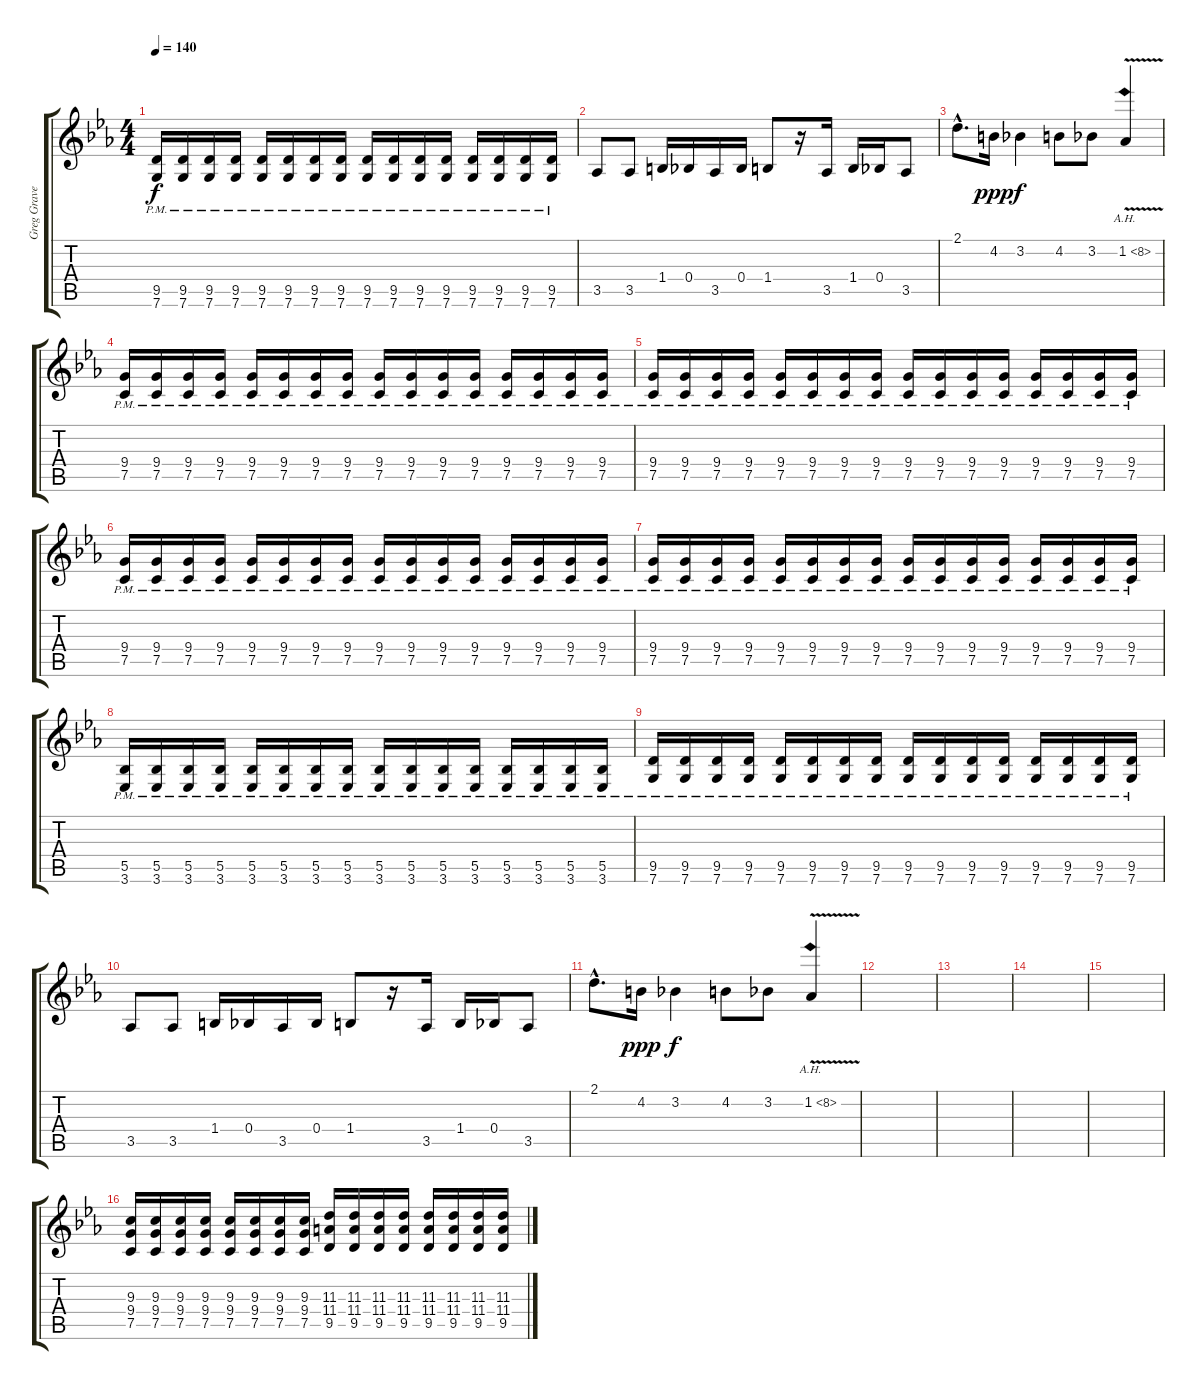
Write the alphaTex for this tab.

\track ("Greg Gravedigger (Guitar 2)" "Greg Grave") {instrument overdrivenguitar}
\staff {score tabs}
\tuning (C4 G3 Eb3 Bb2 F2 C2) {hide}
\ts (4 4)
\tempo 140
\clef g2
\ks eb
(9.5{pm} 7.6{pm}).16{dy f} (9.5{pm} 7.6{pm}).16 (9.5{pm} 7.6{pm}).16 (9.5{pm} 7.6{pm}).16 (9.5{pm} 7.6{pm}).16 (9.5{pm} 7.6{pm}).16 (9.5{pm} 7.6{pm}).16 (9.5{pm} 7.6{pm}).16 (9.5{pm} 7.6{pm}).16 (9.5{pm} 7.6{pm}).16 (9.5{pm} 7.6{pm}).16 (9.5{pm} 7.6{pm}).16 (9.5{pm} 7.6{pm}).16 (9.5{pm} 7.6{pm}).16 (9.5{pm} 7.6{pm}).16 (9.5{pm} 7.6{pm}).16 |
3.5.8 3.5.8 1.4.16 0.4.16 3.5.16 0.4.16 1.4.8 r.16 3.5.16 1.4.16 0.4.16 3.5.8 |
2.1{hac}.8{d} 4.2.16{dy ppp} 3.2.4{dy f} 4.2.8 3.2.8 1.2{ah 7 v}.4 |
(9.4{pm} 7.5{pm}).16 (9.4{pm} 7.5{pm}).16 (9.4{pm} 7.5{pm}).16 (9.4{pm} 7.5{pm}).16 (9.4{pm} 7.5{pm}).16 (9.4{pm} 7.5{pm}).16 (9.4{pm} 7.5{pm}).16 (9.4{pm} 7.5{pm}).16 (9.4{pm} 7.5{pm}).16 (9.4{pm} 7.5{pm}).16 (9.4{pm} 7.5{pm}).16 (9.4{pm} 7.5{pm}).16 (9.4{pm} 7.5{pm}).16 (9.4{pm} 7.5{pm}).16 (9.4{pm} 7.5{pm}).16 (9.4{pm} 7.5{pm}).16 |
(9.4{pm} 7.5{pm}).16 (9.4{pm} 7.5{pm}).16 (9.4{pm} 7.5{pm}).16 (9.4{pm} 7.5{pm}).16 (9.4{pm} 7.5{pm}).16 (9.4{pm} 7.5{pm}).16 (9.4{pm} 7.5{pm}).16 (9.4{pm} 7.5{pm}).16 (9.4{pm} 7.5{pm}).16 (9.4{pm} 7.5{pm}).16 (9.4{pm} 7.5{pm}).16 (9.4{pm} 7.5{pm}).16 (9.4{pm} 7.5{pm}).16 (9.4{pm} 7.5{pm}).16 (9.4{pm} 7.5{pm}).16 (9.4{pm} 7.5{pm}).16 |
(9.4{pm} 7.5{pm}).16 (9.4{pm} 7.5{pm}).16 (9.4{pm} 7.5{pm}).16 (9.4{pm} 7.5{pm}).16 (9.4{pm} 7.5{pm}).16 (9.4{pm} 7.5{pm}).16 (9.4{pm} 7.5{pm}).16 (9.4{pm} 7.5{pm}).16 (9.4{pm} 7.5{pm}).16 (9.4{pm} 7.5{pm}).16 (9.4{pm} 7.5{pm}).16 (9.4{pm} 7.5{pm}).16 (9.4{pm} 7.5{pm}).16 (9.4{pm} 7.5{pm}).16 (9.4{pm} 7.5{pm}).16 (9.4{pm} 7.5{pm}).16 |
(9.4{pm} 7.5{pm}).16 (9.4{pm} 7.5{pm}).16 (9.4{pm} 7.5{pm}).16 (9.4{pm} 7.5{pm}).16 (9.4{pm} 7.5{pm}).16 (9.4{pm} 7.5{pm}).16 (9.4{pm} 7.5{pm}).16 (9.4{pm} 7.5{pm}).16 (9.4{pm} 7.5{pm}).16 (9.4{pm} 7.5{pm}).16 (9.4{pm} 7.5{pm}).16 (9.4{pm} 7.5{pm}).16 (9.4{pm} 7.5{pm}).16 (9.4{pm} 7.5{pm}).16 (9.4{pm} 7.5{pm}).16 (9.4{pm} 7.5{pm}).16 |
(5.5{pm} 3.6{pm}).16 (5.5{pm} 3.6{pm}).16 (5.5{pm} 3.6{pm}).16 (5.5{pm} 3.6{pm}).16 (5.5{pm} 3.6{pm}).16 (5.5{pm} 3.6{pm}).16 (5.5{pm} 3.6{pm}).16 (5.5{pm} 3.6{pm}).16 (5.5{pm} 3.6{pm}).16 (5.5{pm} 3.6{pm}).16 (5.5{pm} 3.6{pm}).16 (5.5{pm} 3.6{pm}).16 (5.5{pm} 3.6{pm}).16 (5.5{pm} 3.6{pm}).16 (5.5{pm} 3.6{pm}).16 (5.5{pm} 3.6{pm}).16 |
(9.5{pm} 7.6{pm}).16 (9.5{pm} 7.6{pm}).16 (9.5{pm} 7.6{pm}).16 (9.5{pm} 7.6{pm}).16 (9.5{pm} 7.6{pm}).16 (9.5{pm} 7.6{pm}).16 (9.5{pm} 7.6{pm}).16 (9.5{pm} 7.6{pm}).16 (9.5{pm} 7.6{pm}).16 (9.5{pm} 7.6{pm}).16 (9.5{pm} 7.6{pm}).16 (9.5{pm} 7.6{pm}).16 (9.5{pm} 7.6{pm}).16 (9.5{pm} 7.6{pm}).16 (9.5{pm} 7.6{pm}).16 (9.5{pm} 7.6{pm}).16 |
3.5.8 3.5.8 1.4.16 0.4.16 3.5.16 0.4.16 1.4.8 r.16 3.5.16 1.4.16 0.4.16 3.5.8 |
2.1{hac}.8{d} 4.2.16{dy ppp} 3.2.4{dy f} 4.2.8 3.2.8 1.2{ah 7 v}.4 |
|
|
|
|
(9.3 9.4 7.5).16 (9.3 9.4 7.5).16 (9.3 9.4 7.5).16 (9.3 9.4 7.5).16 (9.3 9.4 7.5).16 (9.3 9.4 7.5).16 (9.3 9.4 7.5).16 (9.3 9.4 7.5).16 (11.3 11.4 9.5).16 (11.3 11.4 9.5).16 (11.3 11.4 9.5).16 (11.3 11.4 9.5).16 (11.3 11.4 9.5).16 (11.3 11.4 9.5).16 (11.3 11.4 9.5).16 (11.3 11.4 9.5).16
